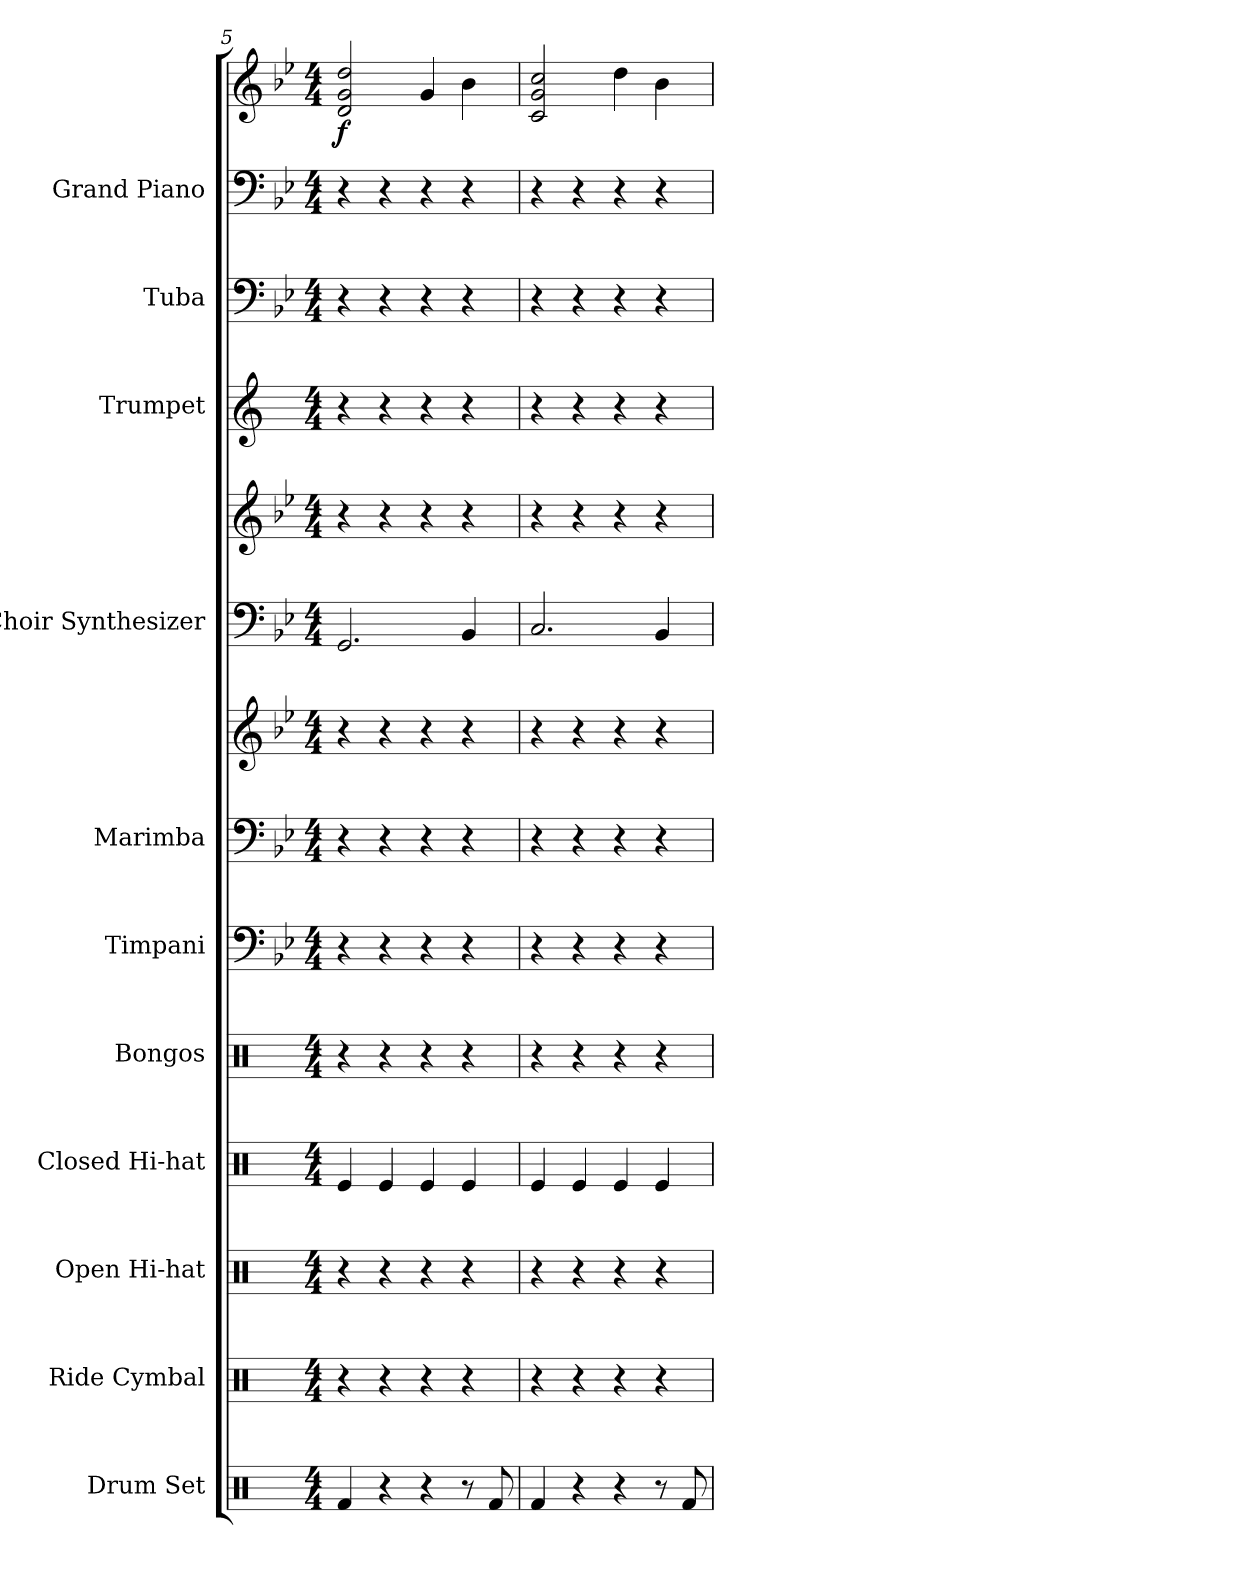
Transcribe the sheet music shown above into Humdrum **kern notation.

**kern	**kern	**kern	**kern	**kern	**kern	**kern	**kern	**kern	**kern	**kern	**kern	**kern	**kern	**dynam
*part11	*part10	*part9	*part8	*part7	*part6	*part5	*part5	*part4	*part4	*part3	*part2	*part1	*part1	*part1
*staff14	*staff13	*staff12	*staff11	*staff10	*staff9	*staff8	*staff7	*staff6	*staff5	*staff4	*staff3	*staff2	*staff1	*staff1/2
*I"Drum Set	*I"Ride Cymbal	*I"Open Hi-hat	*I"Closed Hi-hat	*I"Bongos	*I"Timpani	*I"Marimba	*	*I"Choir Synthesizer	*	*I"Trumpet	*I"Tuba	*I"Grand Piano	*	*
*I'Drs.	*I'Ride C.	*I'Op. H-h	*I'Cl. H-h	*	*I'Timp.	*I'Mrm.	*	*I'Synth.	*	*I'Tpt.	*I'Tba.	*I'Pno.	*	*
*clefX	*clefX	*clefX	*clefX	*clefX	*clefF4	*clefF4	*clefG2	*clefF4	*clefG2	*clefG2	*clefF4	*clefF4	*clefG2	*
*	*	*	*	*	*	*	*	*	*	*ITrd1c2	*	*	*	*
*k[]	*k[]	*k[]	*k[]	*k[]	*k[b-e-]	*k[b-e-]	*k[b-e-]	*k[b-e-]	*k[b-e-]	*k[b-e-]	*k[b-e-]	*k[b-e-]	*k[b-e-]	*
*M4/4	*M4/4	*M4/4	*M4/4	*M4/4	*M4/4	*M4/4	*M4/4	*M4/4	*M4/4	*M4/4	*M4/4	*M4/4	*M4/4	*
=5	=5	=5	=5	=5	=5	=5	=5	=5	=5	=5	=5	=5	=5	=5
!	!	!	!	!	!	!	!	!	!	!	!	!	!	!LO:DY:b
4Rf	4r	4r	4Re	4r	4r	4r	4r	2.GG	4r	4r	4r	4r	2g 2d 2dd	f
4r	4r	4r	4Re	4r	4r	4r	4r	.	4r	4r	4r	4r	.	.
4r	4r	4r	4Re	4r	4r	4r	4r	.	4r	4r	4r	4r	4g	.
8r	4r	4r	4Re	4r	4r	4r	4r	4BB-	4r	4r	4r	4r	4b-	.
8Rf	.	.	.	.	.	.	.	.	.	.	.	.	.	.
=6	=6	=6	=6	=6	=6	=6	=6	=6	=6	=6	=6	=6	=6	=6
4Rf	4r	4r	4Re	4r	4r	4r	4r	2.C	4r	4r	4r	4r	2cc 2c 2g	.
4r	4r	4r	4Re	4r	4r	4r	4r	.	4r	4r	4r	4r	.	.
4r	4r	4r	4Re	4r	4r	4r	4r	.	4r	4r	4r	4r	4dd	.
8r	4r	4r	4Re	4r	4r	4r	4r	4BB-	4r	4r	4r	4r	4b-	.
8Rf	.	.	.	.	.	.	.	.	.	.	.	.	.	.
=	=	=	=	=	=	=	=	=	=	=	=	=	=	=
*-	*-	*-	*-	*-	*-	*-	*-	*-	*-	*-	*-	*-	*-	*-
